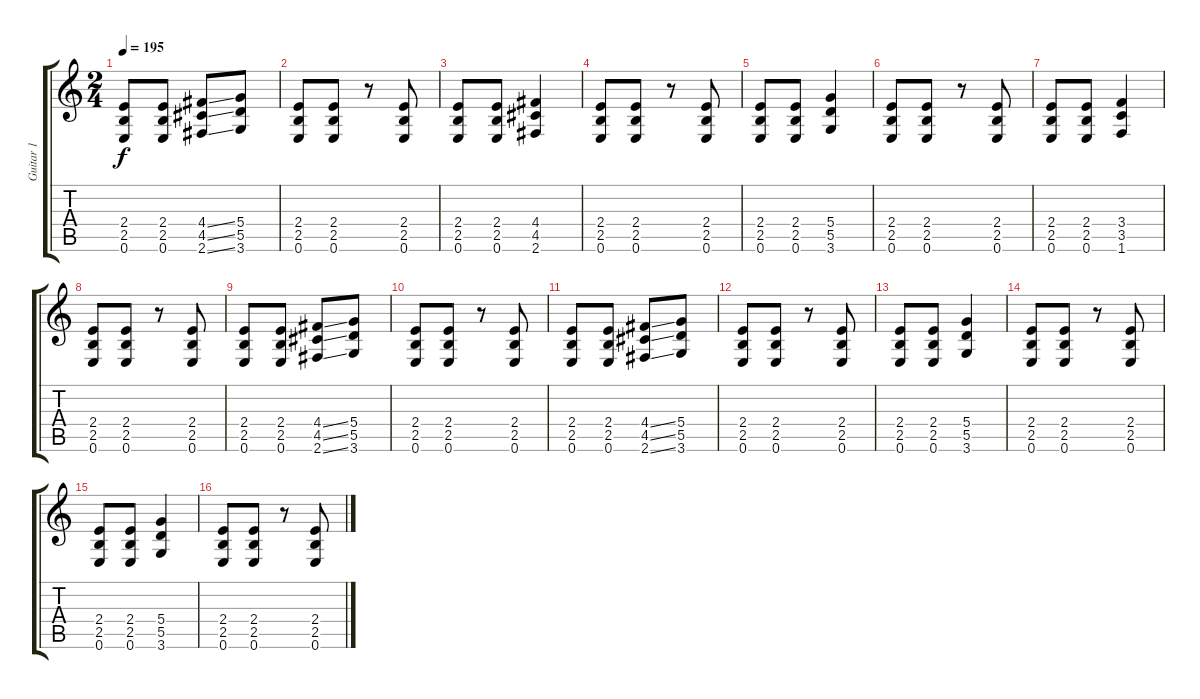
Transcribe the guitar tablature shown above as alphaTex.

\track ("Guitar 1" "Guitar 1") {instrument distortionguitar}
\staff {score tabs}
\tuning (E4 B3 G3 D3 A2 E2) {hide}
\ts (2 4)
\tempo 195
\clef g2
\ks c
(2.4 2.5 0.6).8{dy f} (2.4 2.5 0.6).8 (4.4{ss} 4.5{ss} 2.6{ss}).8 (5.4 5.5 3.6).8 |
(2.4 2.5 0.6).8 (2.4 2.5 0.6).8 r.8 (2.4 2.5 0.6).8 |
(2.4 2.5 0.6).8 (2.4 2.5 0.6).8 (4.4 4.5 2.6).4 |
(2.4 2.5 0.6).8 (2.4 2.5 0.6).8 r.8 (2.4 2.5 0.6).8 |
(2.4 2.5 0.6).8 (2.4 2.5 0.6).8 (5.4 5.5 3.6).4 |
(2.4 2.5 0.6).8 (2.4 2.5 0.6).8 r.8 (2.4 2.5 0.6).8 |
(2.4 2.5 0.6).8 (2.4 2.5 0.6).8 (3.4 3.5 1.6).4 |
(2.4 2.5 0.6).8 (2.4 2.5 0.6).8 r.8 (2.4 2.5 0.6).8 |
(2.4 2.5 0.6).8 (2.4 2.5 0.6).8 (4.4{ss} 4.5{ss} 2.6{ss}).8 (5.4 5.5 3.6).8 |
(2.4 2.5 0.6).8 (2.4 2.5 0.6).8 r.8 (2.4 2.5 0.6).8 |
(2.4 2.5 0.6).8 (2.4 2.5 0.6).8 (4.4{ss} 4.5{ss} 2.6{ss}).8 (5.4 5.5 3.6).8 |
(2.4 2.5 0.6).8 (2.4 2.5 0.6).8 r.8 (2.4 2.5 0.6).8 |
(2.4 2.5 0.6).8 (2.4 2.5 0.6).8 (5.4 5.5 3.6).4 |
(2.4 2.5 0.6).8 (2.4 2.5 0.6).8 r.8 (2.4 2.5 0.6).8 |
(2.4 2.5 0.6).8 (2.4 2.5 0.6).8 (5.4 5.5 3.6).4 |
(2.4 2.5 0.6).8 (2.4 2.5 0.6).8 r.8 (2.4 2.5 0.6).8
